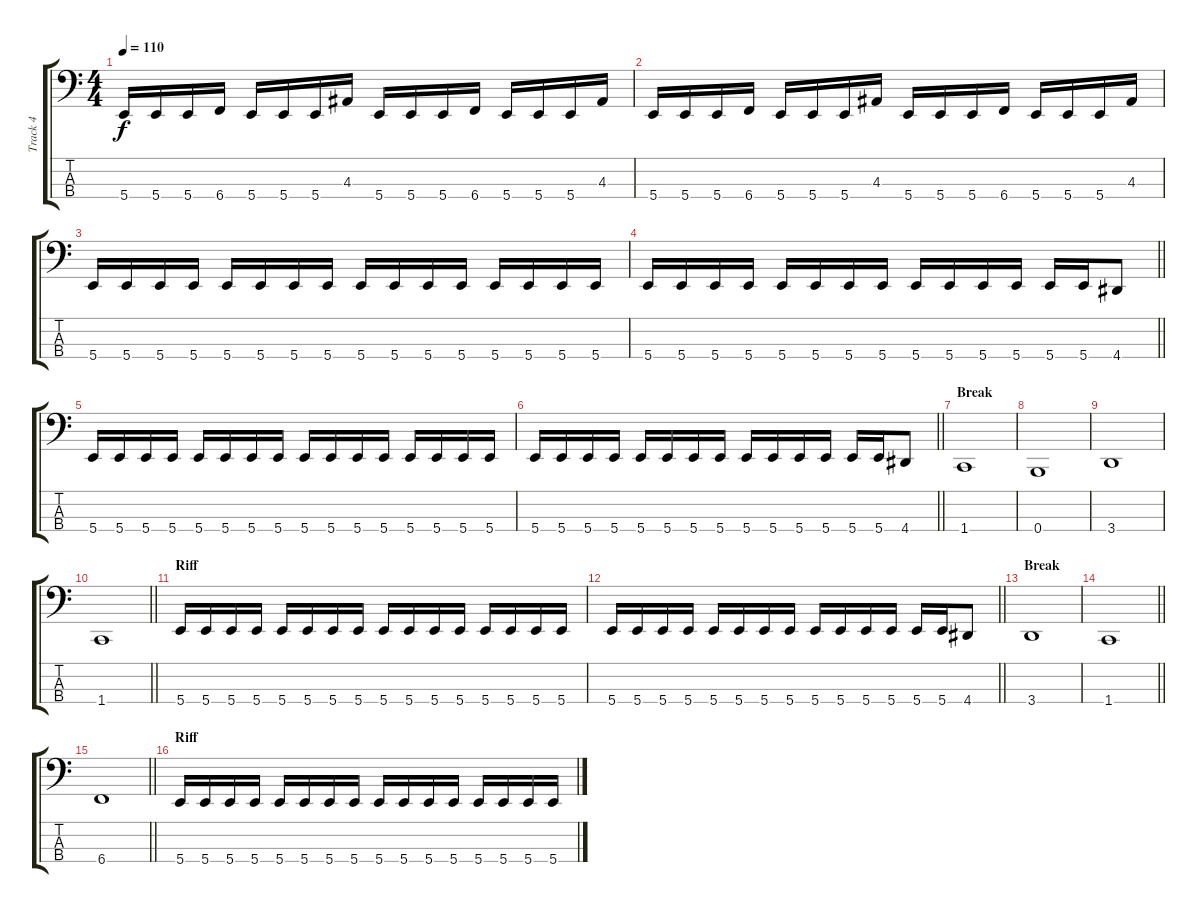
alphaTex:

\track ("Track 4" "Track 4") {instrument electricbassfinger}
\staff {score tabs}
\tuning (E2 B1 Gb1 B0) {hide}
\ts (4 4)
\tempo 110
\clef f4
\ks c
5.4.16{dy f} 5.4.16 5.4.16 6.4.16 5.4.16 5.4.16 5.4.16 4.3.16 5.4.16 5.4.16 5.4.16 6.4.16 5.4.16 5.4.16 5.4.16 4.3.16 |
5.4.16 5.4.16 5.4.16 6.4.16 5.4.16 5.4.16 5.4.16 4.3.16 5.4.16 5.4.16 5.4.16 6.4.16 5.4.16 5.4.16 5.4.16 4.3.16 |
5.4.16 5.4.16 5.4.16 5.4.16 5.4.16 5.4.16 5.4.16 5.4.16 5.4.16 5.4.16 5.4.16 5.4.16 5.4.16 5.4.16 5.4.16 5.4.16 |
\barLineRight lightlight
5.4.16 5.4.16 5.4.16 5.4.16 5.4.16 5.4.16 5.4.16 5.4.16 5.4.16 5.4.16 5.4.16 5.4.16 5.4.16 5.4.16 4.4.8 |
5.4.16 5.4.16 5.4.16 5.4.16 5.4.16 5.4.16 5.4.16 5.4.16 5.4.16 5.4.16 5.4.16 5.4.16 5.4.16 5.4.16 5.4.16 5.4.16 |
\barLineRight lightlight
5.4.16 5.4.16 5.4.16 5.4.16 5.4.16 5.4.16 5.4.16 5.4.16 5.4.16 5.4.16 5.4.16 5.4.16 5.4.16 5.4.16 4.4.8 |
\section ("" "Break")
1.4.1 |
0.4.1 |
3.4.1 |
\barLineRight lightlight
1.4.1 |
\section ("" "Riff")
5.4.16 5.4.16 5.4.16 5.4.16 5.4.16 5.4.16 5.4.16 5.4.16 5.4.16 5.4.16 5.4.16 5.4.16 5.4.16 5.4.16 5.4.16 5.4.16 |
\barLineRight lightlight
5.4.16 5.4.16 5.4.16 5.4.16 5.4.16 5.4.16 5.4.16 5.4.16 5.4.16 5.4.16 5.4.16 5.4.16 5.4.16 5.4.16 4.4.8 |
\section ("" "Break")
3.4.1 |
\barLineRight lightlight
1.4.1 |
\barLineRight lightlight
6.4.1 |
\section ("" "Riff")
5.4.16 5.4.16 5.4.16 5.4.16 5.4.16 5.4.16 5.4.16 5.4.16 5.4.16 5.4.16 5.4.16 5.4.16 5.4.16 5.4.16 5.4.16 5.4.16
